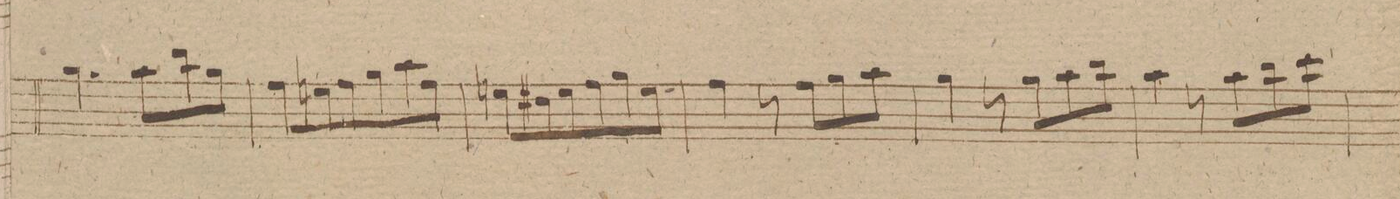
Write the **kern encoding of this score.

**kern	**dynam
*I"Clarinetto 1mo in. A.	*
*clefG2	*
*k[f#]	*
*M3/4	*
4.ee\	.
8ff#\L	.
8gg\	.
8ee\J	.
=64	=64
8dd\L	.
8cc#\	.
8dd\	.
8ee\	.
8ff#\	.
8dd\J	.
=65	=65
8cc#\L	.
8b#X\	.
8cc#\	.
8dd\	.
8ee\	.
8cc#\J	.
=66	=66
4dd\	.
8r	.
8dd\L	.
8ee\	.
8ff#\J	.
=67	=67
4ee\	.
8r	.
8ee\L	.
8ff#\	.
8gg\J	.
=68	=68
4ff#\	.
8r	.
8ff#\L	.
8gg\	.
8aa\J	.
=69	=69
*-	*-
